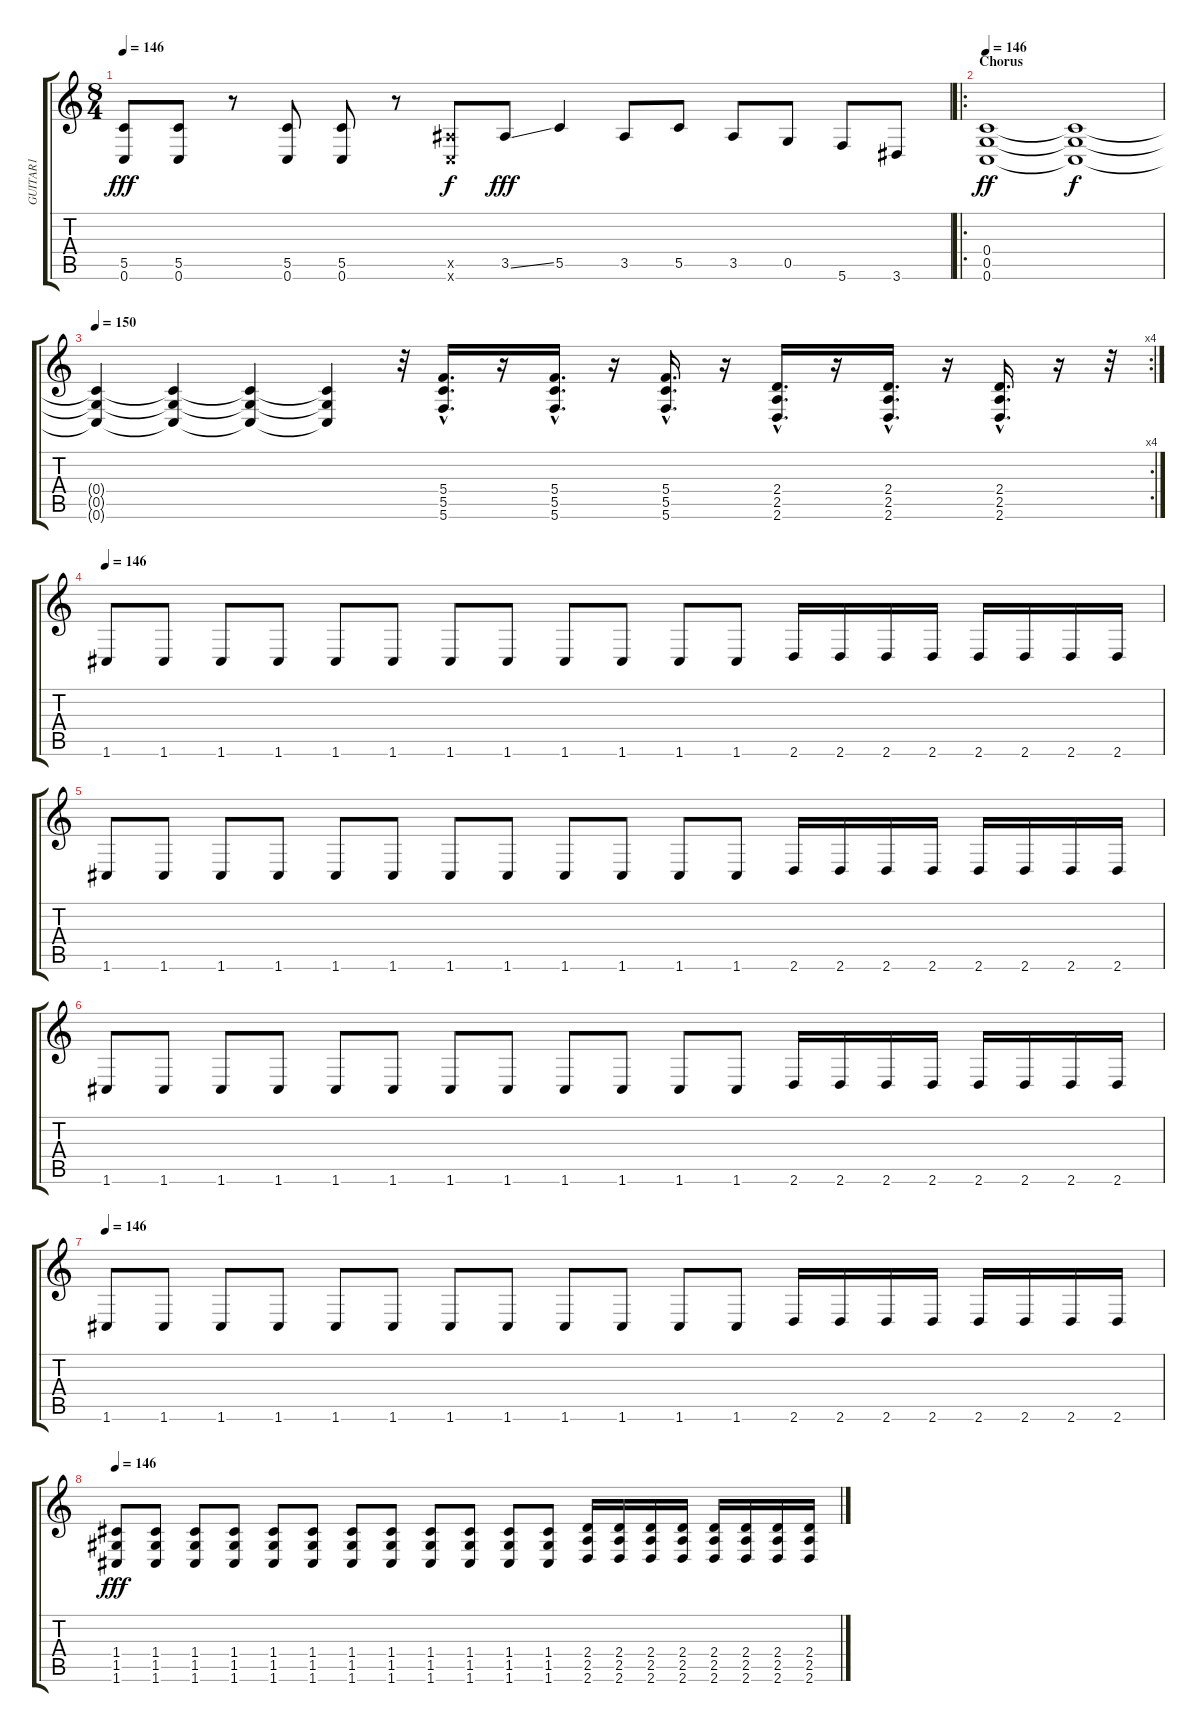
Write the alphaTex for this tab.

\track ("GUITAR1" "GUITAR1") {instrument distortionguitar}
\staff {score tabs}
\tuning (D4 A3 F3 C3 G2 C2) {hide}
\ts (8 4)
\tempo 146
\clef g2
\ks c
(5.5 0.6).8{dy fff} (5.5 0.6).8 r.8 (5.5 0.6).8 (5.5 0.6).8 r.8 (3.5{x} 0.6{x}).8{dy f} 3.5{ss}.8{dy fff} 5.5.4 3.5.8 5.5.8 3.5.8 0.5.8 5.6.8 3.6.8 |
\ro
\section ("" "Chorus")
\tempo 146
(0.4 0.5 0.6).1{dy ff} (0.4{t} 0.5{t} 0.6{t}).1{dy f} |
\rc 4
\tempo 150
(0.4{t} 0.5{t} 0.6{t}).4 (0.4{t} 0.5{t} 0.6{t}).4 (0.4{t} 0.5{t} 0.6{t}).4 (0.4{t} 0.5{t} 0.6{t}).4 r.32 (5.4{hac} 5.5{hac} 5.6{hac}).16{d} r.16 (5.4{hac} 5.5{hac} 5.6{hac}).16{d} r.16 (5.4{hac} 5.5{hac} 5.6{hac}).16{d} r.16 (2.4{hac} 2.5{hac} 2.6{hac}).16{d} r.16 (2.4{hac} 2.5{hac} 2.6{hac}).16{d} r.16 (2.4{hac} 2.5{hac} 2.6{hac}).16{d} r.16 r.32 |
\tempo 146
1.6.8 1.6.8 1.6.8 1.6.8 1.6.8 1.6.8 1.6.8 1.6.8 1.6.8 1.6.8 1.6.8 1.6.8 2.6.16 2.6.16 2.6.16 2.6.16 2.6.16 2.6.16 2.6.16 2.6.16 |
1.6.8 1.6.8 1.6.8 1.6.8 1.6.8 1.6.8 1.6.8 1.6.8 1.6.8 1.6.8 1.6.8 1.6.8 2.6.16 2.6.16 2.6.16 2.6.16 2.6.16 2.6.16 2.6.16 2.6.16 |
1.6.8 1.6.8 1.6.8 1.6.8 1.6.8 1.6.8 1.6.8 1.6.8 1.6.8 1.6.8 1.6.8 1.6.8 2.6.16 2.6.16 2.6.16 2.6.16 2.6.16 2.6.16 2.6.16 2.6.16 |
\tempo 146
1.6.8 1.6.8 1.6.8 1.6.8 1.6.8 1.6.8 1.6.8 1.6.8 1.6.8 1.6.8 1.6.8 1.6.8 2.6.16 2.6.16 2.6.16 2.6.16 2.6.16 2.6.16 2.6.16 2.6.16 |
\tempo 146
(1.4 1.5 1.6).8{dy fff} (1.4 1.5 1.6).8 (1.4 1.5 1.6).8 (1.4 1.5 1.6).8 (1.4 1.5 1.6).8 (1.4 1.5 1.6).8 (1.4 1.5 1.6).8 (1.4 1.5 1.6).8 (1.4 1.5 1.6).8 (1.4 1.5 1.6).8 (1.4 1.5 1.6).8 (1.4 1.5 1.6).8 (2.4 2.5 2.6).16 (2.4 2.5 2.6).16 (2.4 2.5 2.6).16 (2.4 2.5 2.6).16 (2.4 2.5 2.6).16 (2.4 2.5 2.6).16 (2.4 2.5 2.6).16 (2.4 2.5 2.6).16
